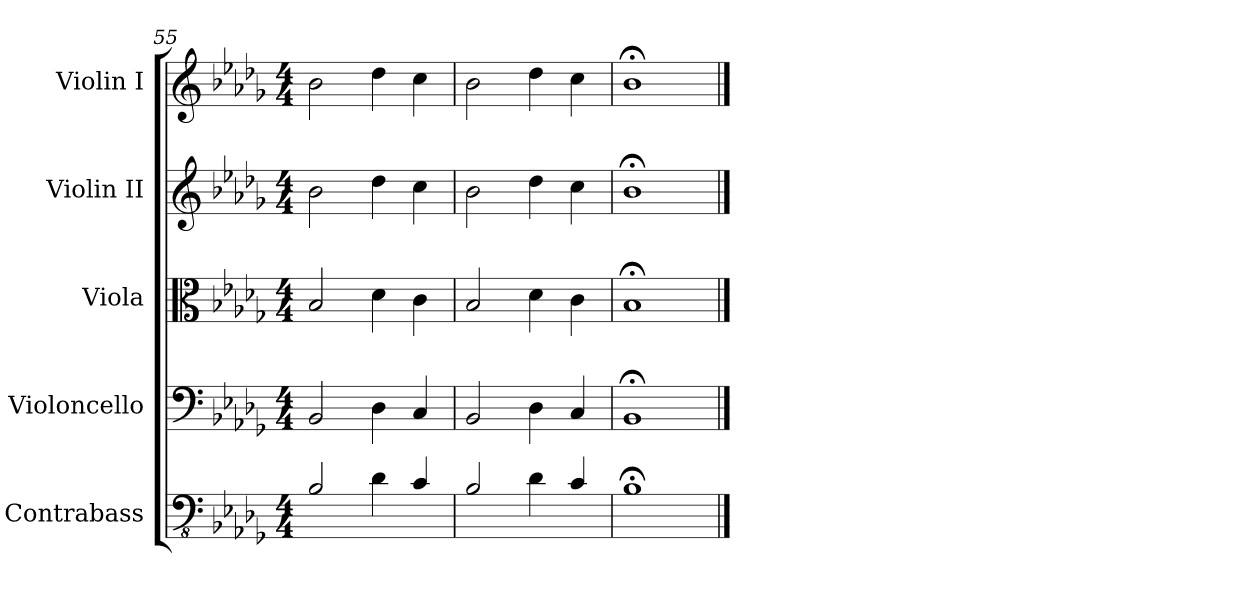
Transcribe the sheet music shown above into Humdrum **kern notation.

**kern	**kern	**kern	**kern	**kern
*part5	*part4	*part3	*part2	*part1
*staff5	*staff4	*staff3	*staff2	*staff1
*I"Contrabass	*I"Violoncello	*I"Viola	*I"Violin II	*I"Violin I
*I'Cb	*I'Vc	*I'Vla	*I'Vln	*I'Vln
*clefFv4	*clefF4	*clefC3	*clefG2	*clefG2
*ITrd7c12	*	*	*	*
*k[b-e-a-d-g-]	*k[b-e-a-d-g-]	*k[b-e-a-d-g-]	*k[b-e-a-d-g-]	*k[b-e-a-d-g-]
*M4/4	*M4/4	*M4/4	*M4/4	*M4/4
=55	=55	=55	=55	=55
2BBB-/	2BB-/	2B-/	2b-\	2b-\
4DD-\	4D-\	4d-\	4dd-\	4dd-\
4CC/	4C/	4c\	4cc\	4cc\
!!LO:LB:g=z
=56	=56	=56	=56	=56
2BBB-/	2BB-/	2B-/	2b-\	2b-\
4DD-\	4D-\	4d-\	4dd-\	4dd-\
4CC/	4C/	4c\	4cc\	4cc\
=57	=57	=57	=57	=57
1BBB-;<	1BB-;<	1B-;<	1b-;<	1b-;<
==	==	==	==	==
*-	*-	*-	*-	*-
